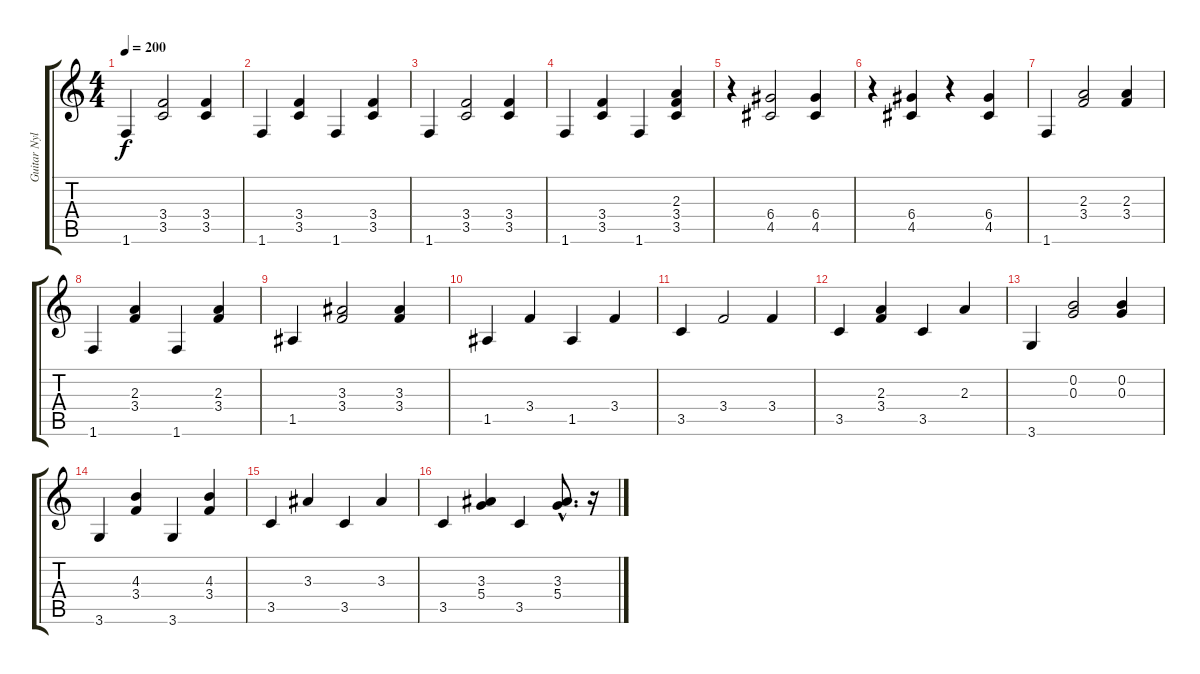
\track ("Guitar Nylon" "Guitar Nyl") {instrument acousticguitarnylon}
\staff {score tabs}
\tuning (E4 B3 G3 D3 A2 E2) {hide}
\ts (4 4)
\tempo 200
\clef g2
\ks c
1.6.4{dy f} (3.4 3.5).2 (3.4 3.5).4 |
1.6.4 (3.4 3.5).4 1.6.4 (3.4 3.5).4 |
1.6.4 (3.4 3.5).2 (3.4 3.5).4 |
1.6.4 (3.4 3.5).4 1.6.4 (2.3 3.4 3.5).4 |
r.4 (6.4 4.5).2 (6.4 4.5).4 |
r.4 (6.4 4.5).4 r.4 (6.4 4.5).4 |
1.6.4 (2.3 3.4).2 (2.3 3.4).4 |
1.6.4 (2.3 3.4).4 1.6.4 (2.3 3.4).4 |
1.5.4 (3.3 3.4).2 (3.3 3.4).4 |
1.5.4 3.4.4 1.5.4 3.4.4 |
3.5.4 3.4.2 3.4.4 |
3.5.4 (2.3 3.4).4 3.5.4 2.3.4 |
3.6.4 (0.2 0.3).2 (0.2 0.3).4 |
3.6.4 (4.3 3.4).4 3.6.4 (4.3 3.4).4 |
3.5.4 3.3.4 3.5.4 3.3.4 |
3.5.4 (3.3 5.4).4 3.5.4 (3.3{hac} 5.4{hac}).8{d} r.16
